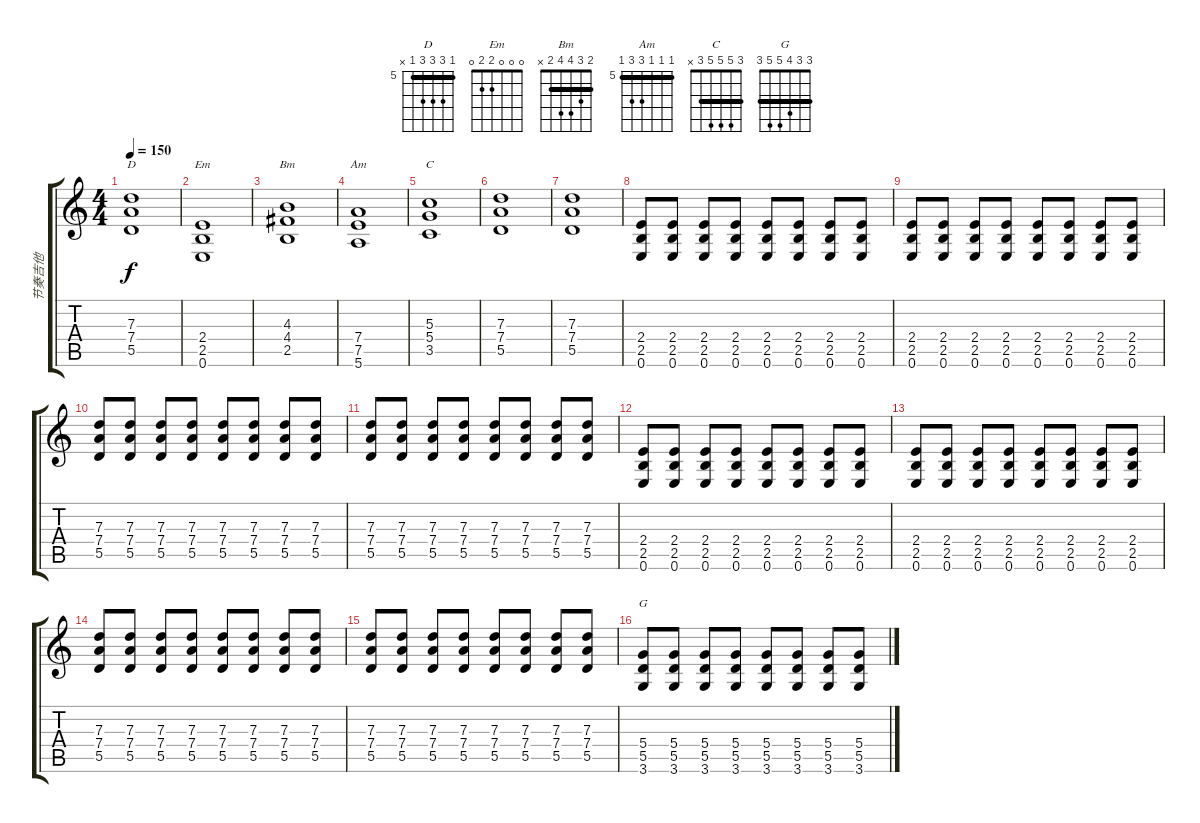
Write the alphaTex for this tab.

\track ("节奏吉他" "节奏吉他") {instrument distortionguitar}
\staff {score tabs}
\tuning (E4 B3 G3 D3 A2 E2) {hide}
\chord ("D" 5 7 7 7 5 x) {firstfret 5 barre 5}
\chord ("Em" 0 0 0 2 2 0)
\chord ("Bm" 2 3 4 4 2 x) {barre 2}
\chord ("Am" 5 5 5 7 7 5) {firstfret 5 barre 5}
\chord ("C" 3 5 5 5 3 x) {barre 3}
\chord ("G" 3 3 4 5 5 3) {barre 3}
\ts (4 4)
\tempo 150
\clef g2
\ks c
(7.3 7.4 5.5).1{ch "D" dy f} |
(2.4 2.5 0.6).1{ch "Em"} |
(4.3 4.4 2.5).1{ch "Bm"} |
(7.4 7.5 5.6).1{ch "Am"} |
(5.3 5.4 3.5).1{ch "C"} |
(7.3 7.4 5.5).1 |
(7.3 7.4 5.5).1 |
(2.4 2.5 0.6).8 (2.4 2.5 0.6).8 (2.4 2.5 0.6).8 (2.4 2.5 0.6).8 (2.4 2.5 0.6).8 (2.4 2.5 0.6).8 (2.4 2.5 0.6).8 (2.4 2.5 0.6).8 |
(2.4 2.5 0.6).8 (2.4 2.5 0.6).8 (2.4 2.5 0.6).8 (2.4 2.5 0.6).8 (2.4 2.5 0.6).8 (2.4 2.5 0.6).8 (2.4 2.5 0.6).8 (2.4 2.5 0.6).8 |
(7.3 7.4 5.5).8 (7.3 7.4 5.5).8 (7.3 7.4 5.5).8 (7.3 7.4 5.5).8 (7.3 7.4 5.5).8 (7.3 7.4 5.5).8 (7.3 7.4 5.5).8 (7.3 7.4 5.5).8 |
(7.3 7.4 5.5).8 (7.3 7.4 5.5).8 (7.3 7.4 5.5).8 (7.3 7.4 5.5).8 (7.3 7.4 5.5).8 (7.3 7.4 5.5).8 (7.3 7.4 5.5).8 (7.3 7.4 5.5).8 |
(2.4 2.5 0.6).8 (2.4 2.5 0.6).8 (2.4 2.5 0.6).8 (2.4 2.5 0.6).8 (2.4 2.5 0.6).8 (2.4 2.5 0.6).8 (2.4 2.5 0.6).8 (2.4 2.5 0.6).8 |
(2.4 2.5 0.6).8 (2.4 2.5 0.6).8 (2.4 2.5 0.6).8 (2.4 2.5 0.6).8 (2.4 2.5 0.6).8 (2.4 2.5 0.6).8 (2.4 2.5 0.6).8 (2.4 2.5 0.6).8 |
(7.3 7.4 5.5).8 (7.3 7.4 5.5).8 (7.3 7.4 5.5).8 (7.3 7.4 5.5).8 (7.3 7.4 5.5).8 (7.3 7.4 5.5).8 (7.3 7.4 5.5).8 (7.3 7.4 5.5).8 |
(7.3 7.4 5.5).8 (7.3 7.4 5.5).8 (7.3 7.4 5.5).8 (7.3 7.4 5.5).8 (7.3 7.4 5.5).8 (7.3 7.4 5.5).8 (7.3 7.4 5.5).8 (7.3 7.4 5.5).8 |
(5.4 5.5 3.6).8{ch "G"} (5.4 5.5 3.6).8 (5.4 5.5 3.6).8 (5.4 5.5 3.6).8 (5.4 5.5 3.6).8 (5.4 5.5 3.6).8 (5.4 5.5 3.6).8 (5.4 5.5 3.6).8
